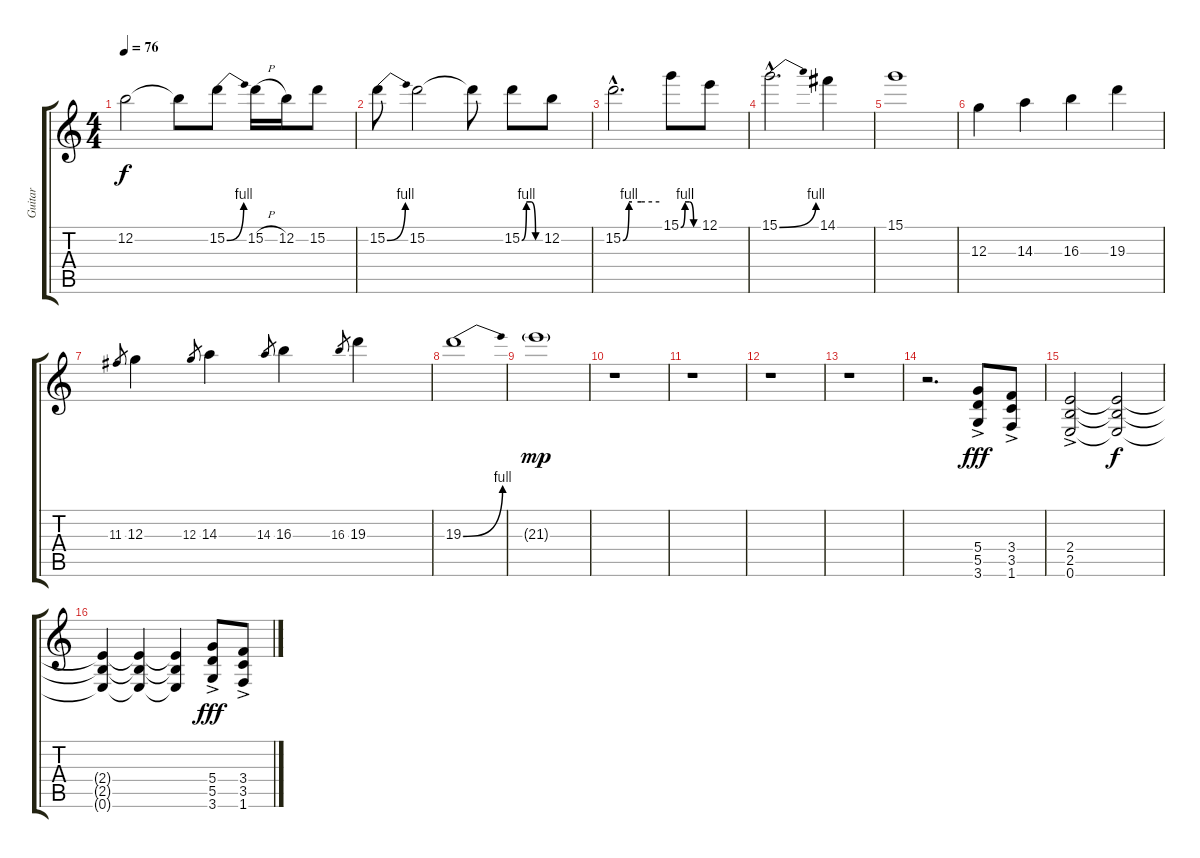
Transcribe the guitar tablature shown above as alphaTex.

\track ("Guitar" "Guitar") {instrument distortionguitar}
\staff {score tabs}
\tuning (E4 B3 G3 D3 A2 E2) {hide}
\ts (4 4)
\tempo 76
\clef g2
\ks c
12.2.2{dy f} 12.2{t}.8 15.2{be (bend 0 0 60 4)}.8 15.2{h}.16 12.2.16 15.2.8 |
15.2{be (bend 0 0 60 4)}.8 15.2.2 15.2{t}.8 15.2{be (custom 0 0 15 4 30 4 45 0 60 0)}.8 12.2.8 |
15.2{be (custom 0 0 10 4 15 4 30 4 60 4) hac}.2{d} 15.1{be (custom 0 0 15 4 30 4 45 0 60 0)}.8 12.1.8 |
15.1{be (bend 0 0 60 4) hac}.2{d} 14.1.4 |
15.1.1 |
12.3.4{volume 12} 14.3.4 16.3.4 19.3.4 |
11.3.8{gr} 12.3.4{volume 14} 12.3.8{gr} 14.3.4 14.3.8{gr} 16.3.4 16.3.8{gr} 19.3.4 |
19.3{be (bend 0 0 60 4)}.1{volume 10} |
21.3{g}.1{dy mp volume 6} |
r.1 |
r.1 |
r.1 |
r.1 |
r.2{d} (5.4{ac} 5.5{ac} 3.6{ac}).8{dy fff volume 15} (3.4{ac} 3.5{ac} 1.6{ac}).8 |
(2.4{ac} 2.5{ac} 0.6{ac}).2 (2.4{t} 2.5{t} 0.6{t}).2{dy f volume 13} |
(2.4{t} 2.5{t} 0.6{t}).4{volume 12} (2.4{t} 2.5{t} 0.6{t}).4{volume 10} (2.4{t} 2.5{t} 0.6{t}).4{volume 9} (5.4{ac} 5.5{ac} 3.6{ac}).8{dy fff volume 15} (3.4{ac} 3.5{ac} 1.6{ac}).8
